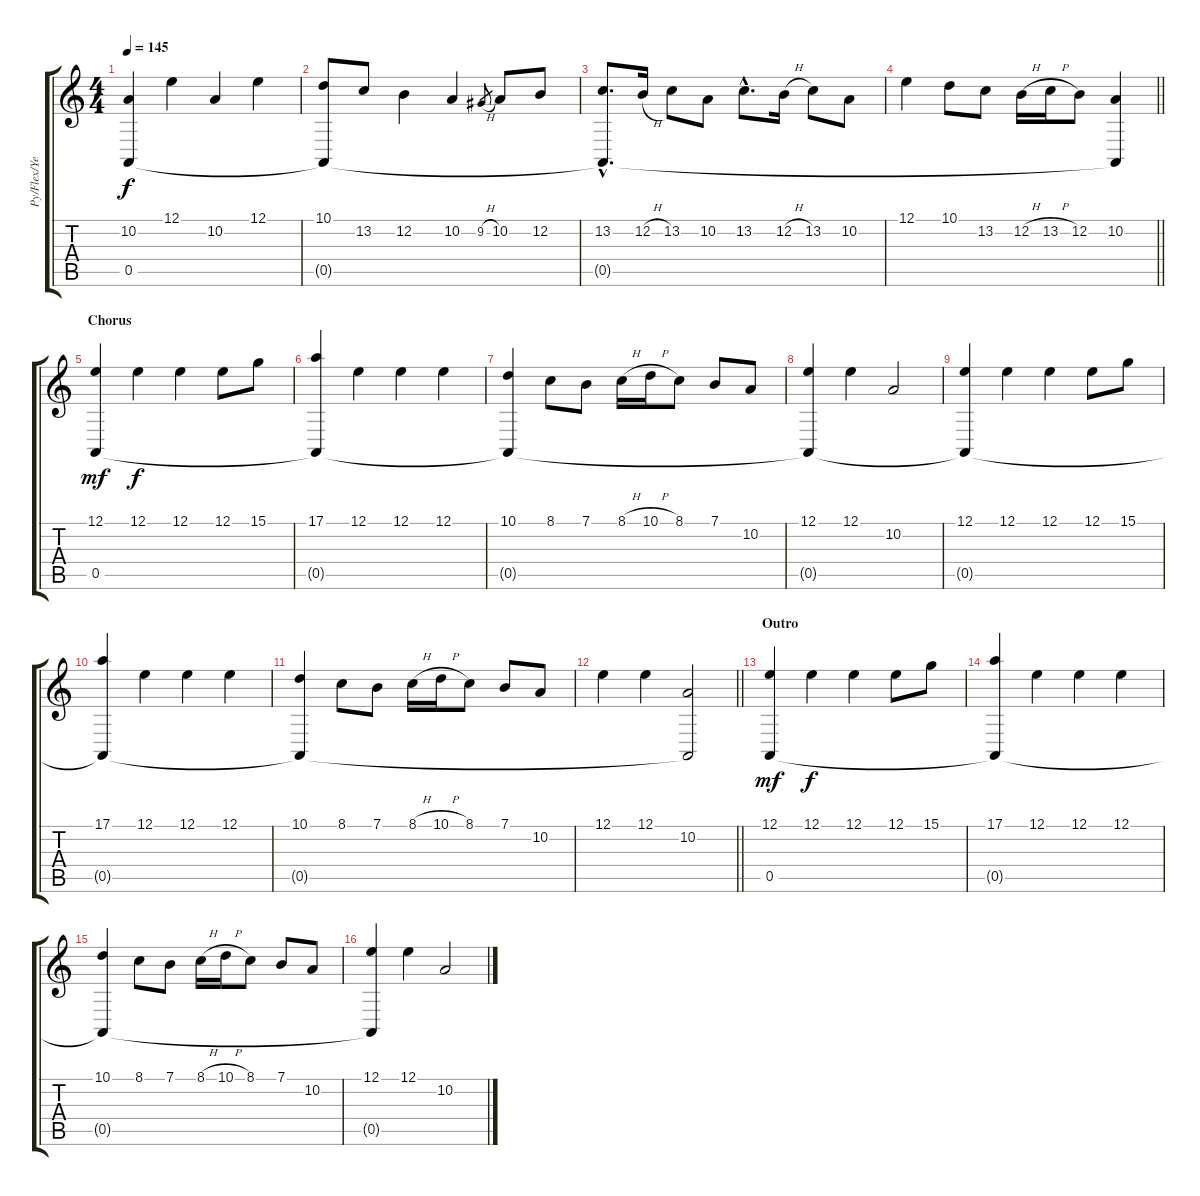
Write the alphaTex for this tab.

\track ("Py/Flex/Yellow" "Py/Flex/Ye") {instrument bagpipe}
\staff {score tabs}
\tuning (E4 B3 G3 D3 A2 E2) {hide}
\ts (4 4)
\tempo 145
\clef g2
\ks c
(10.2 0.5{t}).4{dy f} 12.1.4 10.2.4 12.1.4 |
(10.1 0.5{t}).8 13.2.8 12.2.4 10.2.4 9.2{h}.8{gr} 10.2.8 12.2.8 |
(13.2{hac} 0.5{hac t}).8{d} 12.2{h}.16 13.2.8 10.2.8 13.2{hac}.8{d} 12.2{h}.16 13.2.8 10.2.8 |
\barLineRight lightlight
12.1.4 10.1.8 13.2.8 12.2{h}.16 13.2{h}.16 12.2.8 (10.2 0.5{t}).4 |
\section ("" "Chorus")
(12.1 0.5).4{dy mf} 12.1.4{dy f} 12.1.4 12.1.8 15.1.8 |
(17.1 0.5{t}).4 12.1.4 12.1.4 12.1.4 |
(10.1 0.5{t}).4 8.1.8 7.1.8 8.1{h}.16 10.1{h}.16 8.1.8 7.1.8 10.2.8 |
(12.1 0.5{t}).4 12.1.4 10.2.2 |
(12.1 0.5{t}).4 12.1.4 12.1.4 12.1.8 15.1.8 |
(17.1 0.5{t}).4 12.1.4 12.1.4 12.1.4 |
(10.1 0.5{t}).4 8.1.8 7.1.8 8.1{h}.16 10.1{h}.16 8.1.8 7.1.8 10.2.8 |
\barLineRight lightlight
12.1.4 12.1.4 (10.2 0.5{t}).2 |
\section ("" "Outro")
(12.1 0.5).4{dy mf} 12.1.4{dy f} 12.1.4 12.1.8 15.1.8 |
(17.1 0.5{t}).4 12.1.4 12.1.4 12.1.4 |
(10.1 0.5{t}).4 8.1.8 7.1.8 8.1{h}.16 10.1{h}.16 8.1.8 7.1.8 10.2.8 |
(12.1 0.5{t}).4 12.1.4 10.2.2
